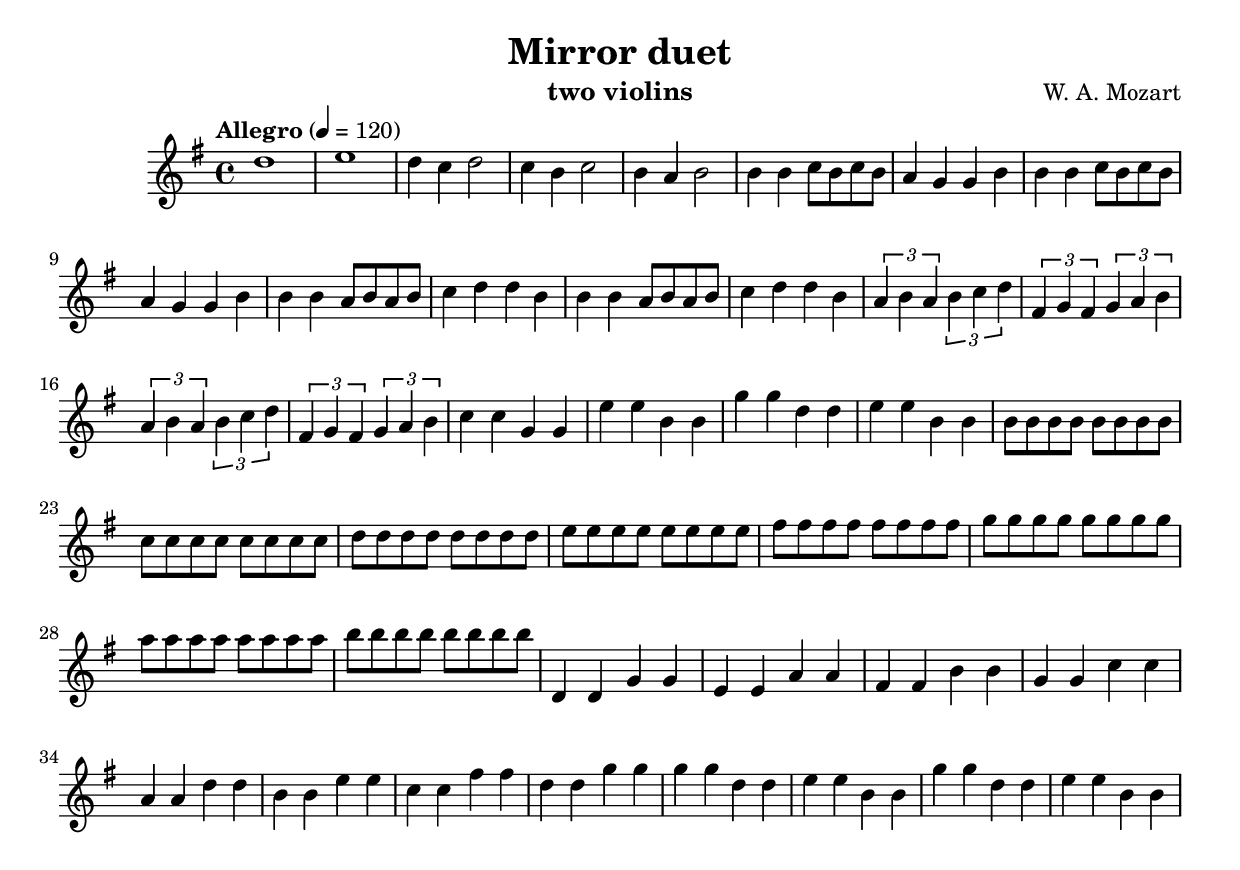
\version "2.20.0"

\header {
  title = "Mirror duet"
  composer = "W. A. Mozart"
  instrument = "two violins"
}

\score {
  \new Staff {
    \key g \major
    \time 4/4
    \tempo "Allegro" 4 = 120
    \clef "treble"
    \set Staff.midiInstrument = "violin"
    \relative {
      %Takt 1—5
      d''1 | e1 | d4 c d2 | c4 b c2 | b4 a b2
      %Takt 6—13
      b4 b c8 b c b | a4 g g b | b4 b c8 b c b | a4 g g b
      b4 b a8 b a b | c4 d d b | b4 b a8 b a b | c4 d d b
      %Takt 14—17
      \repeat unfold 2 {
        \tuplet 3/2 { a4 b a } \tuplet 3/2 { b c d } | \tuplet 3/2 { fis, g fis } \tuplet 3/2 { g a b }
      }
      %Takt 18—21
      c4 c g g | e' e b b | g' g d d | e e b b
      %Takt 22—29
      \repeat unfold 8 { b8 } | \repeat unfold 8 { c } | \repeat unfold 8 { d } | \repeat unfold 8 { e }
      \repeat unfold 8 { fis } | \repeat unfold 8 { g } | \repeat unfold 8 { a } | \repeat unfold 8 { b }
      %Takt 30—37
      d,,4 d g g | e e a a | fis fis b b | g g c c | a a d d | b b e e | c c fis fis | d d g g
      %Takt 38—41
      \repeat unfold 2 { g g d d | e e b b }
    }
  }
  \midi {}
  \layout {}
}
